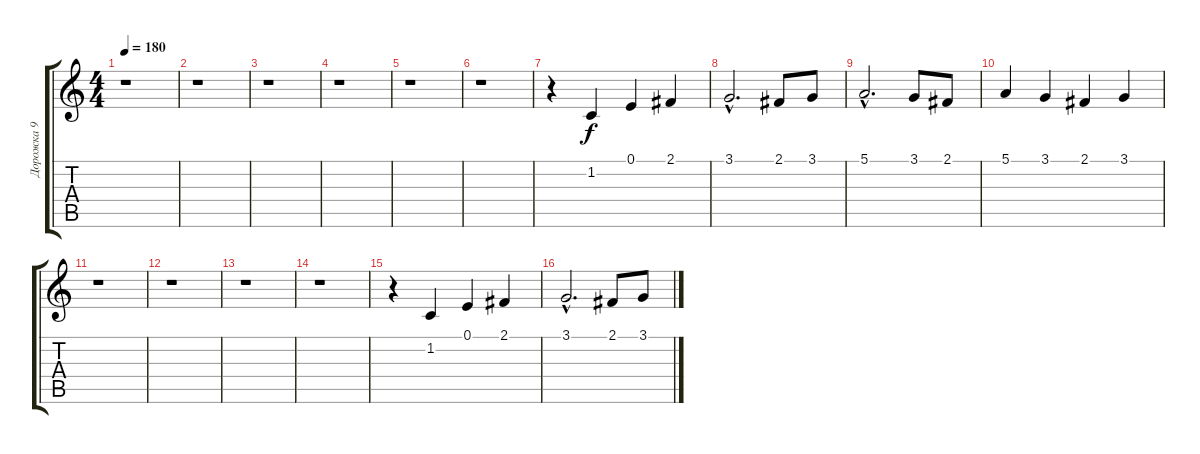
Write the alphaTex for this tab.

\track ("Дорожка 9" "Дорожка 9") {instrument brasssection}
\staff {score tabs}
\tuning (E4 B3 G3 D3 A2 E2) {hide}
\ts (4 4)
\tempo 180
\clef g2
\ks c
r.1{dy f} |
r.1 |
r.1 |
r.1 |
r.1 |
r.1 |
r.4 1.2.4 0.1.4 2.1.4 |
3.1{hac}.2{d} 2.1.8 3.1.8 |
5.1{hac}.2{d} 3.1.8 2.1.8 |
5.1.4 3.1.4 2.1.4 3.1.4 |
r.1 |
r.1 |
r.1 |
r.1 |
r.4 1.2.4 0.1.4 2.1.4 |
3.1{hac}.2{d} 2.1.8 3.1.8
